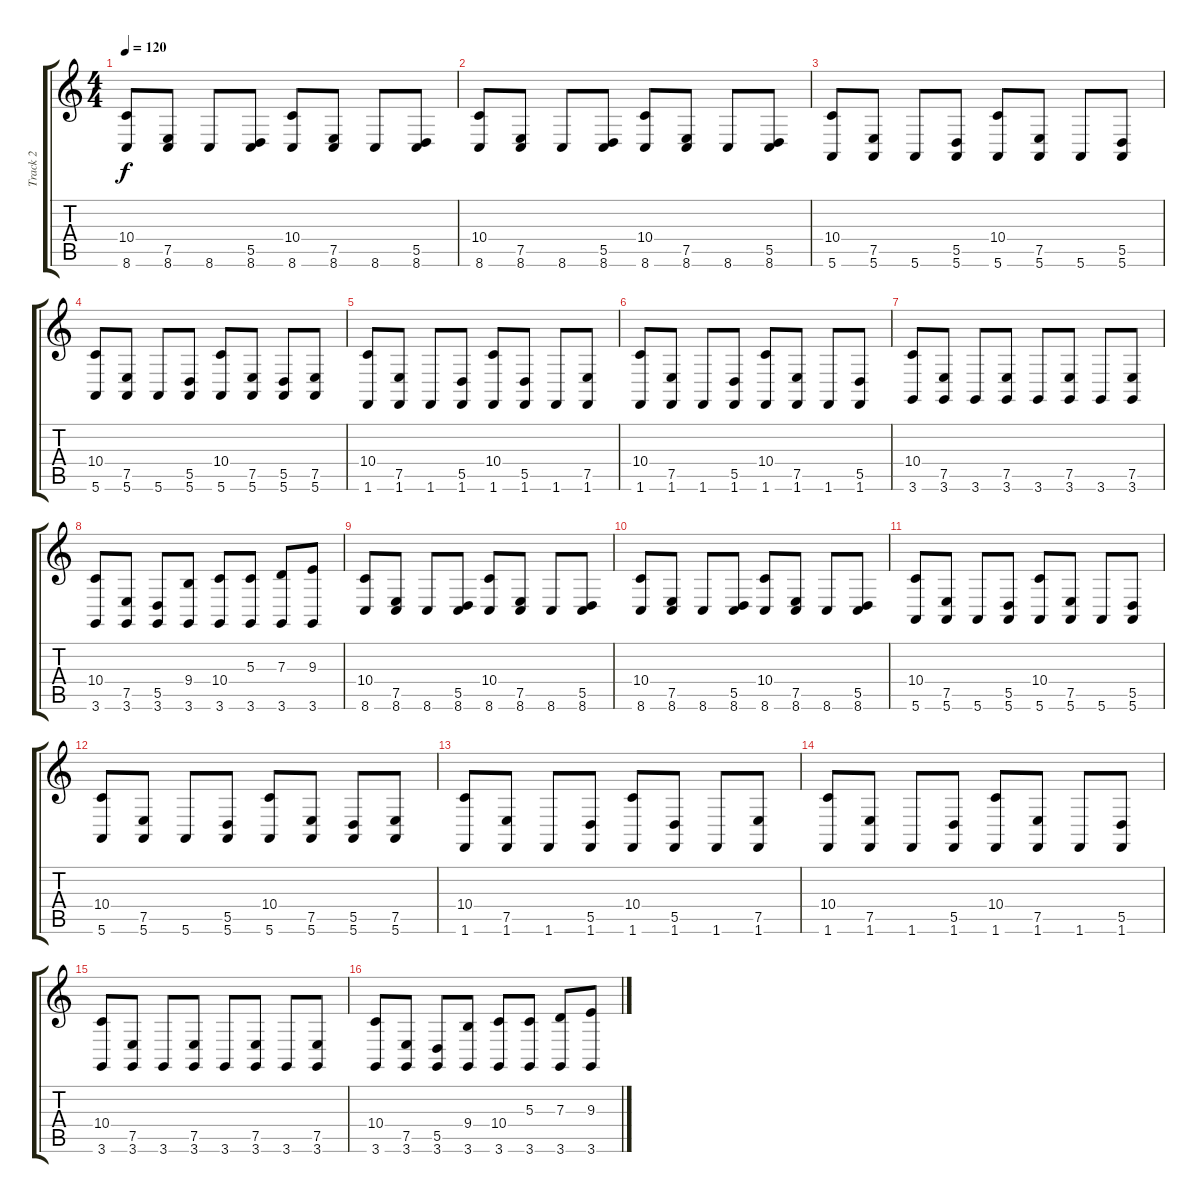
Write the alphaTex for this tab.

\track ("Track 2" "Track 2") {instrument acousticgrandpiano}
\staff {score tabs}
\tuning (E4 B3 G3 D3 A2 E2) {hide}
\ts (4 4)
\tempo 120
\clef g2
\ks c
(10.4 8.6).8{dy f} (7.5 8.6).8 8.6.8 (5.5 8.6).8 (10.4 8.6).8 (7.5 8.6).8 8.6.8 (5.5 8.6).8 |
(10.4 8.6).8 (7.5 8.6).8 8.6.8 (5.5 8.6).8 (10.4 8.6).8 (7.5 8.6).8 8.6.8 (5.5 8.6).8 |
(10.4 5.6).8 (7.5 5.6).8 5.6.8 (5.5 5.6).8 (10.4 5.6).8 (7.5 5.6).8 5.6.8 (5.5 5.6).8 |
(10.4 5.6).8 (7.5 5.6).8 5.6.8 (5.5 5.6).8 (10.4 5.6).8 (7.5 5.6).8 (5.5 5.6).8 (7.5 5.6).8 |
(10.4 1.6).8 (7.5 1.6).8 1.6.8 (5.5 1.6).8 (10.4 1.6).8 (5.5 1.6).8 1.6.8 (7.5 1.6).8 |
(10.4 1.6).8 (7.5 1.6).8 1.6.8 (5.5 1.6).8 (10.4 1.6).8 (7.5 1.6).8 1.6.8 (5.5 1.6).8 |
(10.4 3.6).8 (7.5 3.6).8 3.6.8 (7.5 3.6).8 3.6.8 (7.5 3.6).8 3.6.8 (7.5 3.6).8 |
(10.4 3.6).8 (7.5 3.6).8 (5.5 3.6).8 (9.4 3.6).8 (10.4 3.6).8 (5.3 3.6).8 (7.3 3.6).8 (9.3 3.6).8 |
(10.4 8.6).8 (7.5 8.6).8 8.6.8 (5.5 8.6).8 (10.4 8.6).8 (7.5 8.6).8 8.6.8 (5.5 8.6).8 |
(10.4 8.6).8 (7.5 8.6).8 8.6.8 (5.5 8.6).8 (10.4 8.6).8 (7.5 8.6).8 8.6.8 (5.5 8.6).8 |
(10.4 5.6).8 (7.5 5.6).8 5.6.8 (5.5 5.6).8 (10.4 5.6).8 (7.5 5.6).8 5.6.8 (5.5 5.6).8 |
(10.4 5.6).8 (7.5 5.6).8 5.6.8 (5.5 5.6).8 (10.4 5.6).8 (7.5 5.6).8 (5.5 5.6).8 (7.5 5.6).8 |
(10.4 1.6).8 (7.5 1.6).8 1.6.8 (5.5 1.6).8 (10.4 1.6).8 (5.5 1.6).8 1.6.8 (7.5 1.6).8 |
(10.4 1.6).8 (7.5 1.6).8 1.6.8 (5.5 1.6).8 (10.4 1.6).8 (7.5 1.6).8 1.6.8 (5.5 1.6).8 |
(10.4 3.6).8 (7.5 3.6).8 3.6.8 (7.5 3.6).8 3.6.8 (7.5 3.6).8 3.6.8 (7.5 3.6).8 |
(10.4 3.6).8 (7.5 3.6).8 (5.5 3.6).8 (9.4 3.6).8 (10.4 3.6).8 (5.3 3.6).8 (7.3 3.6).8 (9.3 3.6).8
